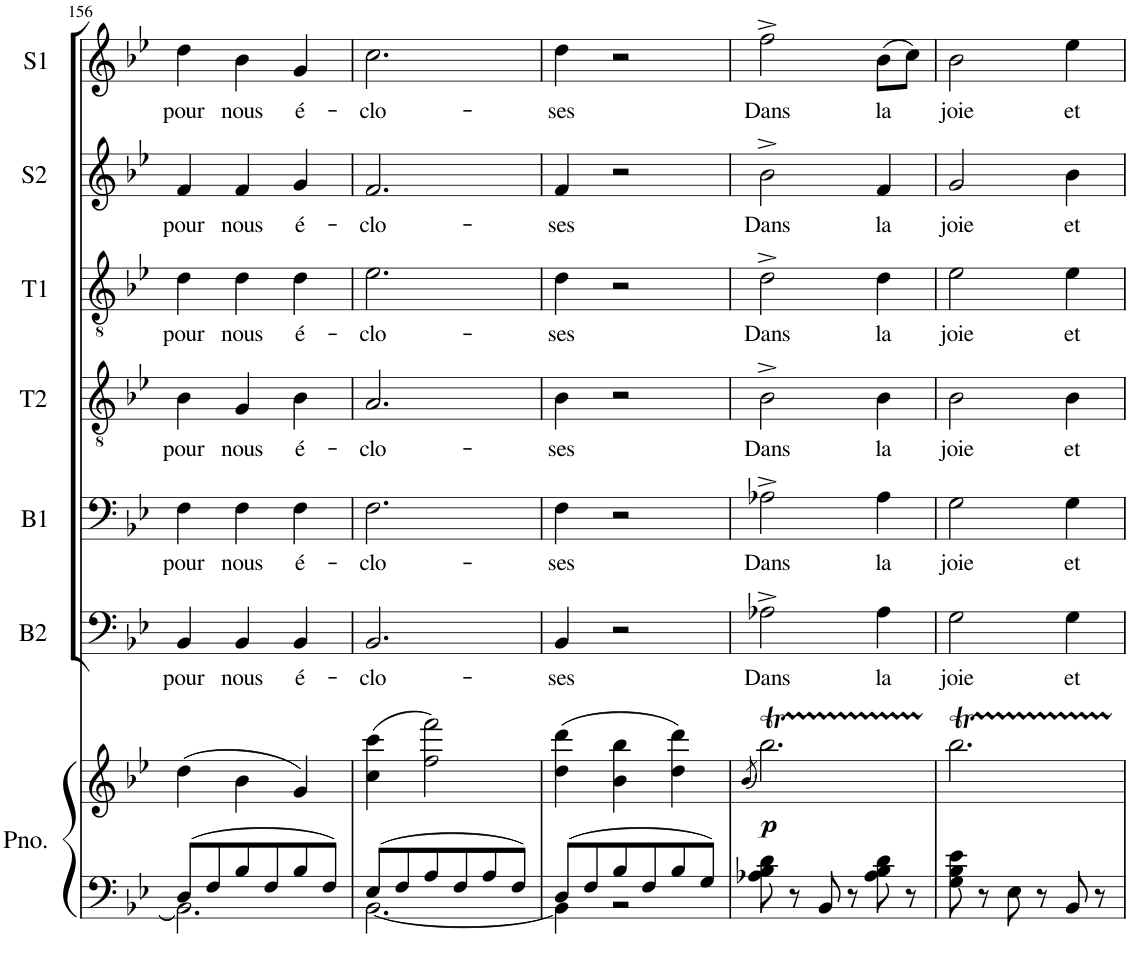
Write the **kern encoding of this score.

**kern	**kern	**dynam	**kern	**text	**kern	**text	**kern	**text	**kern	**text	**kern	**text	**kern	**text
*part7	*part7	*part7	*part6	*part6	*part5	*part5	*part4	*part4	*part3	*part3	*part2	*part2	*part1	*part1
*staff8	*staff7	*staff7/8	*staff6	*staff6	*staff5	*staff5	*staff4	*staff4	*staff3	*staff3	*staff2	*staff2	*staff1	*staff1
*I"Piano	*	*	*I"Basse 2	*	*I"Basse 1	*	*I"Tenor 2	*	*I"Tenor 1	*	*I"Soprano 2	*	*I"Soprano 1	*
*I'Pno.	*	*	*I'B2	*	*I'B1	*	*I'T2	*	*I'T1	*	*I'S2	*	*I'S1	*
!!LO:PB:g=z
*clefF4	*clefG2	*	*clefF4	*	*clefF4	*	*clefGv2	*	*clefGv2	*	*clefG2	*	*clefG2	*
*k[b-e-]	*k[b-e-]	*	*k[b-e-]	*	*k[b-e-]	*	*k[b-e-]	*	*k[b-e-]	*	*k[b-e-]	*	*k[b-e-]	*
*M3/4	*M3/4	*	*M3/4	*	*M3/4	*	*M3/4	*	*M3/4	*	*M3/4	*	*M3/4	*
=156	=156	=156	=156	=156	=156	=156	=156	=156	=156	=156	=156	=156	=156	=156
*^	*	*	*	*	*	*	*	*	*	*	*	*	*	*
!	!	!	!	!	!LO:LY:b	!	!LO:LY:b	!	!LO:LY:b	!	!LO:LY:b	!	!LO:LY:b	!	!LO:LY:b
8D/L	2.BB-\]	(4dd\	.	4BB-/	pour	4F\	pour	4B-\	pour	4d\	pour	4f/	pour	4dd\	pour
8F/	.	.	.	.	.	.	.	.	.	.	.	.	.	.	.
!	!	!	!	!	!LO:LY:b	!	!LO:LY:b	!	!LO:LY:b	!	!LO:LY:b	!	!LO:LY:b	!	!LO:LY:b
8B-/	.	4b-\	.	4BB-/	nous	4F\	nous	4G/	nous	4d\	nous	4f/	nous	4b-\	nous
8F/	.	.	.	.	.	.	.	.	.	.	.	.	.	.	.
!	!	!	!	!	!LO:LY:b	!	!LO:LY:b	!	!LO:LY:b	!	!LO:LY:b	!	!LO:LY:b	!	!LO:LY:b
8B-/	.	4g/)	.	4BB-/	é-	4F\	é-	4B-\	é-	4d\	é-	4g/	é-	4g/	é-
8F/J	.	.	.	.	.	.	.	.	.	.	.	.	.	.	.
=157	=157	=157	=157	=157	=157	=157	=157	=157	=157	=157	=157	=157	=157	=157	=157
!	!	!	!	!	!LO:LY:b	!	!LO:LY:b	!	!LO:LY:b	!	!LO:LY:b	!	!LO:LY:b	!	!LO:LY:b
8E-/L	[2.BB-\	(4cc\ 4ccc\	.	2.BB-/	-clo-	2.F\	-clo-	2.A/	-clo-	2.e-\	-clo-	2.f/	-clo-	2.cc\	-clo-
8F/	.	.	.	.	.	.	.	.	.	.	.	.	.	.	.
8A/	.	2ff\ 2fff\)	.	.	.	.	.	.	.	.	.	.	.	.	.
8F/	.	.	.	.	.	.	.	.	.	.	.	.	.	.	.
8A/	.	.	.	.	.	.	.	.	.	.	.	.	.	.	.
8F/J	.	.	.	.	.	.	.	.	.	.	.	.	.	.	.
=158	=158	=158	=158	=158	=158	=158	=158	=158	=158	=158	=158	=158	=158	=158	=158
!	!	!	!	!	!LO:LY:b	!	!LO:LY:b	!	!LO:LY:b	!	!LO:LY:b	!	!LO:LY:b	!	!LO:LY:b
8D/L	4BB-\]	(4dd\ 4ddd\	.	4BB-/	-ses	4F\	-ses	4B-\	-ses	4d\	-ses	4f/	-ses	4dd\	-ses
8F/	.	.	.	.	.	.	.	.	.	.	.	.	.	.	.
8B-/	2r	4b-\ 4bb-\	.	2r	.	2r	.	2r	.	2r	.	2r	.	2r	.
8F/	.	.	.	.	.	.	.	.	.	.	.	.	.	.	.
8B-/	.	4dd\ 4ddd\)	.	.	.	.	.	.	.	.	.	.	.	.	.
8G/J	.	.	.	.	.	.	.	.	.	.	.	.	.	.	.
*v	*v	*	*	*	*	*	*	*	*	*	*	*	*	*	*
=159	=159	=159	=159	=159	=159	=159	=159	=159	=159	=159	=159	=159	=159	=159
.	(8qb-/	.	.	.	.	.	.	.	.	.	.	.	.	.
!	!	!LO:DY:b	!	!LO:LY:b	!	!LO:LY:b	!	!LO:LY:b	!	!LO:LY:b	!	!LO:LY:b	!	!LO:LY:b
8A-X\ 8B-\ 8d\	2.bb-T\)	p	2A-X^\	Dans	2A-X^\	Dans	2B-^\	Dans	2d^\	Dans	2b-^\	Dans	2ff^\	Dans
8r	.	.	.	.	.	.	.	.	.	.	.	.	.	.
8BB-/	.	.	.	.	.	.	.	.	.	.	.	.	.	.
8r	.	.	.	.	.	.	.	.	.	.	.	.	.	.
!	!	!	!	!LO:LY:b	!	!LO:LY:b	!	!LO:LY:b	!	!LO:LY:b	!	!LO:LY:b	!	!LO:LY:b
8A-\ 8B-\ 8d\	.	.	4A-\	la	4A-\	la	4B-\	la	4d\	la	4f/	la	(8b-\L	la
8r	.	.	.	.	.	.	.	.	.	.	.	.	8cc\J)	.
=160	=160	=160	=160	=160	=160	=160	=160	=160	=160	=160	=160	=160	=160	=160
!	!	!	!	!LO:LY:b	!	!LO:LY:b	!	!LO:LY:b	!	!LO:LY:b	!	!LO:LY:b	!	!LO:LY:b
8G\ 8B-\ 8e-\	2.bb-T\	.	2G\	joie	2G\	joie	2B-\	joie	2e-\	joie	2g/	joie	2b-\	joie
8r	.	.	.	.	.	.	.	.	.	.	.	.	.	.
8E-\	.	.	.	.	.	.	.	.	.	.	.	.	.	.
8r	.	.	.	.	.	.	.	.	.	.	.	.	.	.
!	!	!	!	!LO:LY:b	!	!LO:LY:b	!	!LO:LY:b	!	!LO:LY:b	!	!LO:LY:b	!	!LO:LY:b
8BB-/	.	.	4G\	et	4G\	et	4B-\	et	4e-\	et	4b-\	et	4ee-\	et
8r	.	.	.	.	.	.	.	.	.	.	.	.	.	.
=	=	=	=	=	=	=	=	=	=	=	=	=	=	=
*-	*-	*-	*-	*-	*-	*-	*-	*-	*-	*-	*-	*-	*-	*-
